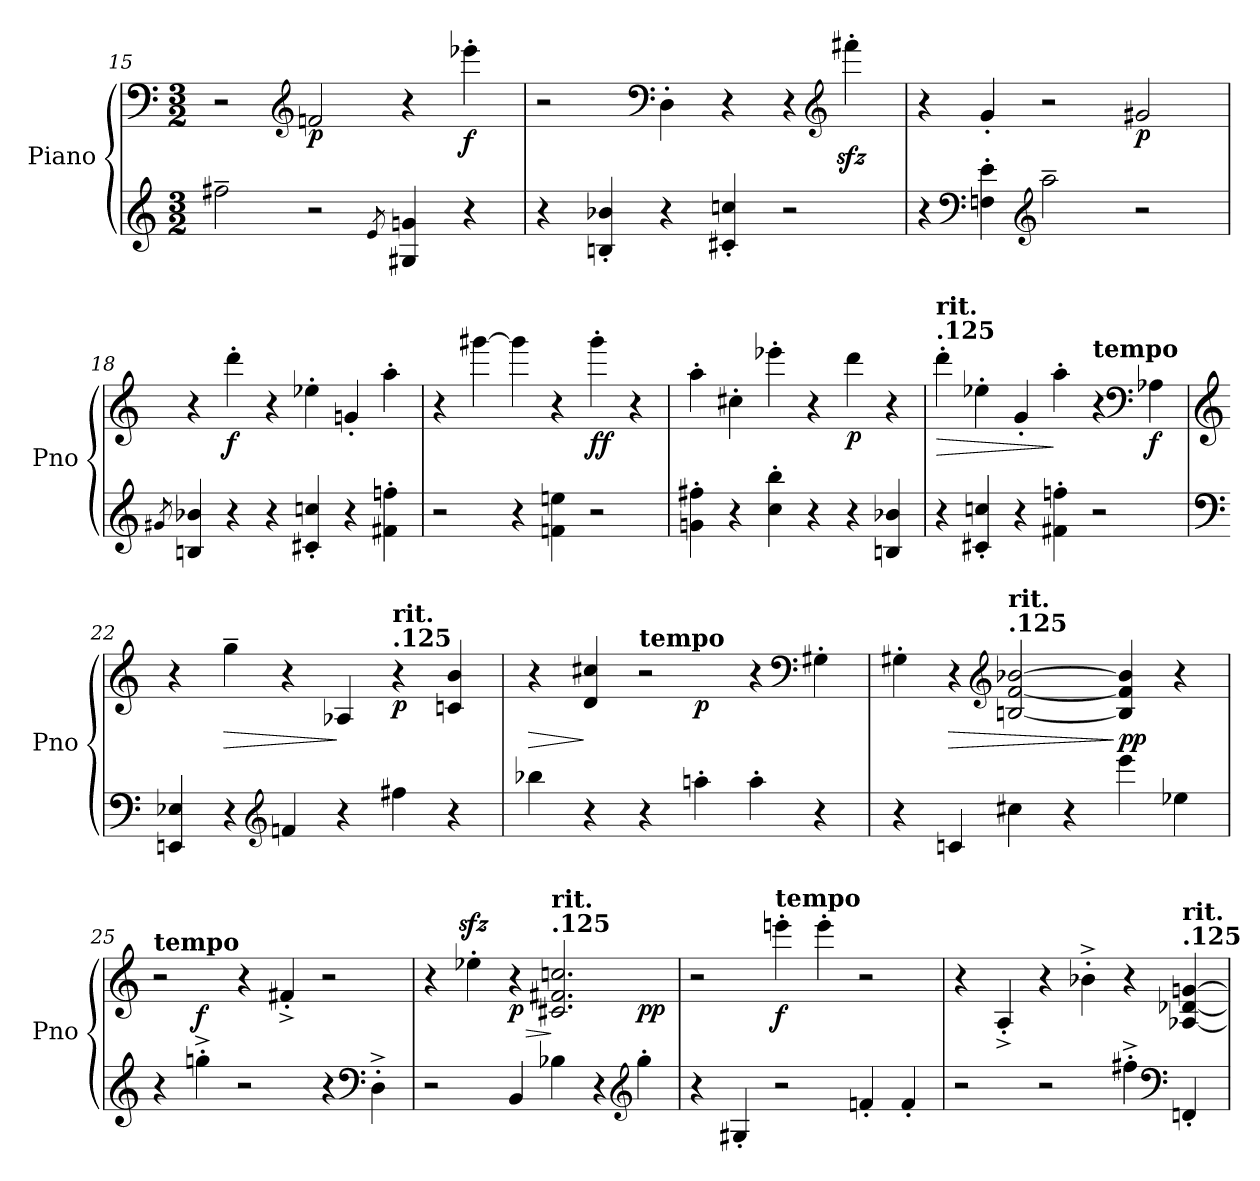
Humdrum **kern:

**kern	**kern	**dynam
*part1	*part1	*part1
*staff2	*staff1	*staff1/2
*I"Piano	*	*
*I'Pno	*	*
!!LO:LB:g=z
*clefG2	*clefF4	*
*k[]	*k[]	*
*M3/2	*M3/2	*
=15	=15	=15
2ff#X~\	2r	.
*	*clefG2	*
!	!	!LO:DY:b
2r	2fni/	p
8qe/	.	.
4G#X/ 4gn/	4r	.
!	!	!LO:DY:b
4r	4eee-X'\	f
=16	=16	=16
4r	2r	.
4Bn/' 4b-X/'	.	.
*	*clefF4	*
4r	4D'\	.
4c#X/' 4ccn/'	4r	.
2r	4r	.
*	*clefG2	*
.	4fff#Xzz<'\	.
=17	=17	=17
4r	4r	.
*clefF4	*	*
4Fni\' 4e\'	4g'/	.
*clefG2	*	*
2aa~\	2r	.
!	!	!LO:DY:b
2r	2g#X/	p
=18	=18	=18
8qg#X/	.	.
4Bn/ 4b-X/	4r	.
!	!	!LO:DY:b
4r	4ddd'\	f
4r	4r	.
4c#X/' 4ccn/'	4ee-X'\	.
4r	4gn'/	.
4f#X\' 4ffn\'	4aa'\	.
!!LO:PB:g=z
=19	=19	=19
2r	4r	.
!	!	!LO:DY:b
!	!	!LO:DY:n=1:b
.	[4ggg#X\	other-dynamics f
4r	4ggg#\]	.
4fni\ 4eeni\	4r	.
!	!	!LO:DY:n=2:b
2r	4ggg#'\	ff
.	4r	.
=20	=20	=20
4gni\' 4ff#X\'	4aa'\	.
4r	4cc#X'\	.
4cc\' 4bb\'	4eee-X'\	.
4r	4r	.
!	!	!LO:DY:b
4r	4ddd\	p
4Bn/ 4b-X/	4r	.
=21	=21	=21
*	*MM118	*
!	!LO:TX:a:B:t=.125	!
!	!LO:TX:a:B:t=rit.	!
!	!	!LO:HP:b
4r	4ddd'\	>
4c#X/' 4ccn/'	4ee-X'\	.
4r	4g'/	.
4f#X\' 4ffn\'	4aa'\	]
*	*MM120	*
!	!LO:TX:a:B:t=tempo	!
2r	4r	.
*	*clefF4	*
!	!	!LO:DY:b
.	4A-X\	f
=22	=22	=22
*clefF4	*clefG2	*
4EEn/ 4E-X/	4r	.
!	!	!LO:HP:b
4r	4gg~\	>
*clefG2	*	*
4fni/	4r	.
4r	4A-X/	]
*	*MM118	*
!	!LO:TX:a:B:t=.125	!
!	!LO:TX:a:B:t=rit.	!
!	!	!LO:DY:b
4ff#X\	4r	p
4r	4cni/ 4b/	.
!!LO:LB:g=z
=23	=23	=23
!	!	!LO:HP:b
*	*^	*
4bb-X\	4r	2.ryy	>
4r	4d/ 4cc#X/	.	]
*	*MM120	*	*
!	!LO:TX:a:B:t=tempo	!	!
4r	2r	.	.
!	!	!	!LO:DY:b
4aani'\	.	2.ryy	p
4aa'\	4r	.	.
*	*clefF4	*	*
4r	4G#X'\	.	.
*	*v	*v	*
=24	=24	=24
4r	4G#X'\	.
!	!	!LO:HP:b
4cni/	4r	>
*	*clefG2	*
*	*MM118	*
!	!LO:TX:a:B:t=.125	!
!	!LO:TX:a:B:t=rit.	!
4cc#X\	[2Bn/ [2f/ [2b-X/	.
4r	.	.
!	!	!LO:DY:n=1:b
4eee\	4B/] 4f/] 4b-/]	] pp
4ee-X\	4r	.
=25	=25	=25
*	*MM120	*
*	*^	*
!	!LO:TX:a:B:t=tempo	!	!
4r	2r	4ryy	.
!	!	!	!LO:DY:b
4ggni'^\	.	1ryy	f
2r	4r	.	.
.	4f#X'^/	.	.
4r	2r	.	.
*clefF4	*	*	*
4D'^\	.	4ryy	.
=26	=26	=26	=26
2r	4r	1ryy	.
.	4ee-Xzz<'\	.	.
!	!	!	!LO:HP:b
!	!	!	!LO:DY:n=1:b
4BB/	4r	.	> p
*	*MM118	*	*
!	!LO:TX:a:B:t=.125	!	!
!	!LO:TX:a:B:t=rit.	!	!
4B-X\	2.c#X/ 2.f#X/ 2.ccn/	.	]
4r	.	4ryy	.
*clefG2	*	*	*
!	!	!	!LO:DY:n=2:b
4gg'\	.	4ryy	pp
*	*v	*v	*
!!LO:LB:g=z
=27	=27	=27
4r	2r	.
4G#X'/	.	.
*	*MM120	*
!	!LO:TX:a:B:t=tempo	!
!	!	!LO:DY:b
2r	4eeeni'\	f
.	4eee'\	.
4fni'/	2r	.
4f'/	.	.
=28	=28	=28
2r	4r	.
.	4A'^/	.
2r	4r	.
.	4b-X'^\	.
4ff#X'^\	4r	.
*clefF4	*	*
*	*MM118	*
!	!LO:TX:a:B:t=.125	!
!	!LO:TX:a:B:t=rit.	!
!	!	!LO:DY:b
!	!	!LO:DY:n=1:b
4FFni'/	[4A-X/ [4d-X/ [4gni/	fp other-dynamics
=	=	=
*-	*-	*-
